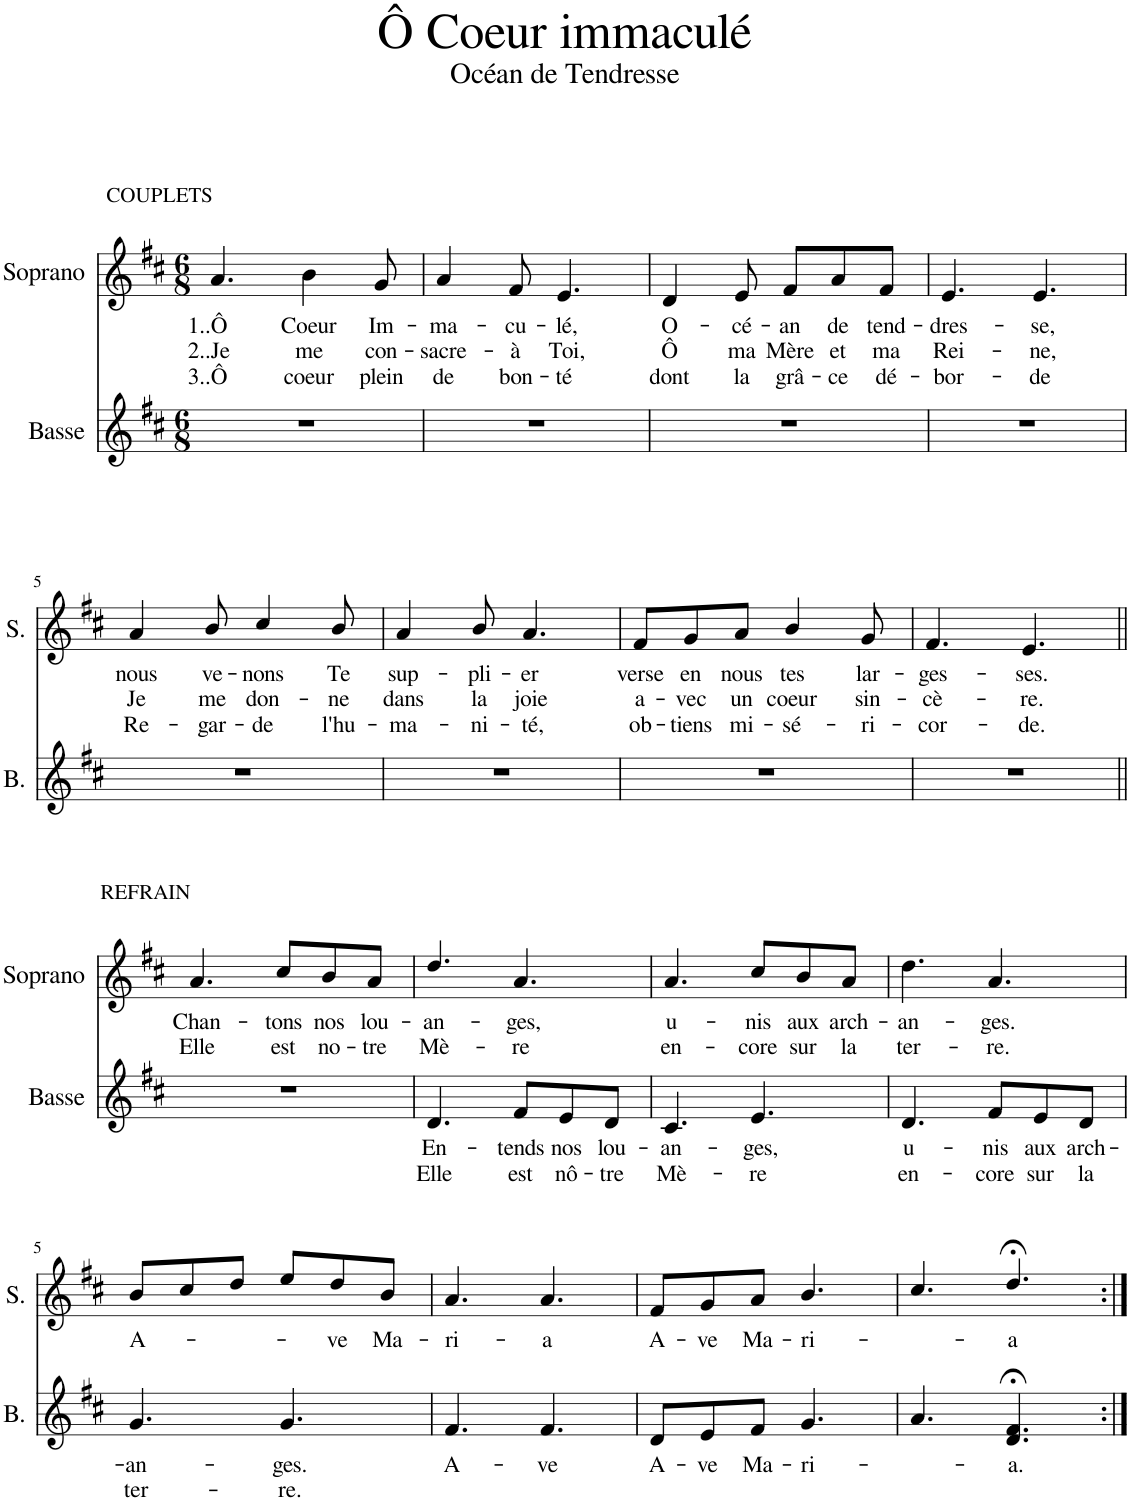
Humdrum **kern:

**kern	**text	**text	**kern	**text	**text	**text
*part2	*part2	*part2	*part1	*part1	*part1	*part1
*staff2	*staff2	*staff2	*staff1	*staff1	*staff1	*staff1
*I"Basse	*	*	*I"Soprano	*	*	*
*I'B.	*	*	*I'S.	*	*	*
*clefG2	*	*	*clefG2	*	*	*
*k[f#c#]	*	*	*k[f#c#]	*	*	*
*M6/8	*	*	*M6/8	*	*	*
=1	=1	=1	=1	=1	=1	=1
!	!	!	!LO:TX:a:t=COUPLETS	!	!	!
!	!	!	!	!LO:LY:b	!LO:LY:b	!LO:LY:b
2.r	.	.	4.a/	1..Ô	2..Je	3..Ô
!	!	!	!	!LO:LY:b	!LO:LY:b	!LO:LY:b
.	.	.	4b\	Coeur	me	coeur
!	!	!	!	!LO:LY:b	!LO:LY:b	!LO:LY:b
.	.	.	8g/	Im-	con-	plein
=2	=2	=2	=2	=2	=2	=2
!	!	!	!	!LO:LY:b	!LO:LY:b	!LO:LY:b
2.r	.	.	4a/	-ma-	-sacre-	de
!	!	!	!	!LO:LY:b	!LO:LY:b	!LO:LY:b
.	.	.	8f#/	-cu-	-à	bon-
!	!	!	!	!LO:LY:b	!LO:LY:b	!LO:LY:b
.	.	.	4.e/	-lé,	Toi,	-té
=3	=3	=3	=3	=3	=3	=3
!	!	!	!	!LO:LY:b	!LO:LY:b	!LO:LY:b
2.r	.	.	4d/	O-	Ô	dont
!	!	!	!	!LO:LY:b	!LO:LY:b	!LO:LY:b
.	.	.	8e/	-cé-	ma	la
!	!	!	!	!LO:LY:b	!LO:LY:b	!LO:LY:b
.	.	.	8f#/L	-an	Mère	grâ-
!	!	!	!	!LO:LY:b	!LO:LY:b	!LO:LY:b
.	.	.	8a/	de	et	-ce
!	!	!	!	!LO:LY:b	!LO:LY:b	!LO:LY:b
.	.	.	8f#/J	tend-	ma	dé-
=4	=4	=4	=4	=4	=4	=4
!	!	!	!	!LO:LY:b	!LO:LY:b	!LO:LY:b
2.r	.	.	4.e/	-dres-	Rei-	-bor-
!	!	!	!	!LO:LY:b	!LO:LY:b	!LO:LY:b
.	.	.	4.e/	-se,	-ne,	-de
!!LO:LB:g=z
=5	=5	=5	=5	=5	=5	=5
!	!	!	!	!LO:LY:b	!LO:LY:b	!LO:LY:b
2.r	.	.	4a/	nous	Je	Re-
!	!	!	!	!LO:LY:b	!LO:LY:b	!LO:LY:b
.	.	.	8b/	ve-	me	-gar-
!	!	!	!	!LO:LY:b	!LO:LY:b	!LO:LY:b
.	.	.	4cc#/	-nons	don-	-de
!	!	!	!	!LO:LY:b	!LO:LY:b	!LO:LY:b
.	.	.	8b/	Te	-ne	l'hu-
=6	=6	=6	=6	=6	=6	=6
!	!	!	!	!LO:LY:b	!LO:LY:b	!LO:LY:b
2.r	.	.	4a/	sup-	dans	-ma-
!	!	!	!	!LO:LY:b	!LO:LY:b	!LO:LY:b
.	.	.	8b/	-pli-	la	-ni-
!	!	!	!	!LO:LY:b	!LO:LY:b	!LO:LY:b
.	.	.	4.a/	-er	joie	-té,
=7	=7	=7	=7	=7	=7	=7
!	!	!	!	!LO:LY:b	!LO:LY:b	!LO:LY:b
2.r	.	.	8f#/L	verse	a-	ob-
!	!	!	!	!LO:LY:b	!LO:LY:b	!LO:LY:b
.	.	.	8g/	en	-vec	-tiens
!	!	!	!	!LO:LY:b	!LO:LY:b	!LO:LY:b
.	.	.	8a/J	nous	un	mi-
!	!	!	!	!LO:LY:b	!LO:LY:b	!LO:LY:b
.	.	.	4b/	tes	coeur	-sé-
!	!	!	!	!LO:LY:b	!LO:LY:b	!LO:LY:b
.	.	.	8g/	lar-	sin-	-ri-
=8	=8	=8	=8	=8	=8	=8
!	!	!	!	!LO:LY:b	!LO:LY:b	!LO:LY:b
2.r	.	.	4.f#/	-ges-	-cè-	-cor-
!	!	!	!	!LO:LY:b	!LO:LY:b	!LO:LY:b
.	.	.	4.e/	-ses.	-re.	-de.
!!LO:LB:g=z
=1||	=1||	=1||	=1||	=1||	=1||	=1||
!	!	!	!LO:TX:a:t=REFRAIN	!	!	!
!	!	!	!	!LO:LY:b	!LO:LY:b	!
2.r	.	.	4.a/	Chan-	Elle	.
!	!	!	!	!LO:LY:b	!LO:LY:b	!
.	.	.	8cc#/L	-tons	est	.
!	!	!	!	!LO:LY:b	!LO:LY:b	!
.	.	.	8b/	nos	no-	.
!	!	!	!	!LO:LY:b	!LO:LY:b	!
.	.	.	8a/J	lou-	-tre	.
=2	=2	=2	=2	=2	=2	=2
!	!LO:LY:b	!LO:LY:b	!	!LO:LY:b	!LO:LY:b	!
4.d/	En-	Elle	4.dd/	-an-	Mè-	.
!	!LO:LY:b	!LO:LY:b	!	!LO:LY:b	!LO:LY:b	!
8f#/L	-tends	est	4.a/	-ges,	-re	.
!	!LO:LY:b	!LO:LY:b	!	!	!	!
8e/	nos	nô-	.	.	.	.
!	!LO:LY:b	!LO:LY:b	!	!	!	!
8d/J	lou-	-tre	.	.	.	.
=3	=3	=3	=3	=3	=3	=3
!	!LO:LY:b	!LO:LY:b	!	!LO:LY:b	!LO:LY:b	!
4.c#/	-an-	Mè-	4.a/	u-	en-	.
!	!LO:LY:b	!LO:LY:b	!	!LO:LY:b	!LO:LY:b	!
4.e/	-ges,	-re	8cc#/L	-nis	-core	.
!	!	!	!	!LO:LY:b	!LO:LY:b	!
.	.	.	8b/	aux	sur	.
!	!	!	!	!LO:LY:b	!LO:LY:b	!
.	.	.	8a/J	arch-	la	.
=4	=4	=4	=4	=4	=4	=4
!	!LO:LY:b	!LO:LY:b	!	!LO:LY:b	!LO:LY:b	!
4.d/	u-	en-	4.dd\	-an-	ter-	.
!	!LO:LY:b	!LO:LY:b	!	!LO:LY:b	!LO:LY:b	!
8f#/L	-nis	-core	4.a/	-ges.	-re.	.
!	!LO:LY:b	!LO:LY:b	!	!	!	!
8e/	aux	sur	.	.	.	.
!	!LO:LY:b	!LO:LY:b	!	!	!	!
8d/J	arch-	la	.	.	.	.
!!LO:LB:g=z
=5	=5	=5	=5	=5	=5	=5
!	!LO:LY:b	!LO:LY:b	!	!LO:LY:b	!	!
4.g/	-an-	ter-	8b/L	A-	.	.
.	.	.	8cc#/	.	.	.
.	.	.	8dd/J	.	.	.
!	!LO:LY:b	!LO:LY:b	!	!	!	!
4.g/	-ges.	-re.	8ee/L	.	.	.
!	!	!	!	!LO:LY:b	!	!
.	.	.	8dd/	-ve	.	.
!	!	!	!	!LO:LY:b	!	!
.	.	.	8b/J	Ma-	.	.
=6	=6	=6	=6	=6	=6	=6
!	!LO:LY:b	!	!	!LO:LY:b	!	!
4.f#/	A-	.	4.a/	-ri-	.	.
!	!LO:LY:b	!	!	!LO:LY:b	!	!
4.f#/	-ve	.	4.a/	-a	.	.
=7	=7	=7	=7	=7	=7	=7
!	!LO:LY:b	!	!	!LO:LY:b	!	!
8d/L	A-	.	8f#/L	A-	.	.
!	!LO:LY:b	!	!	!LO:LY:b	!	!
8e/	-ve	.	8g/	-ve	.	.
!	!LO:LY:b	!	!	!LO:LY:b	!	!
8f#/J	Ma-	.	8a/J	Ma-	.	.
!	!LO:LY:b	!	!	!LO:LY:b	!	!
4.g/	-ri-	.	4.b/	-ri-	.	.
=8	=8	=8	=8	=8	=8	=8
4.a/	.	.	4.cc#/	.	.	.
!	!LO:LY:b	!	!	!LO:LY:b	!	!
4.d/;< 4.f#/;<	-a.	.	4.dd;</	-a	.	.
=:|!	=:|!	=:|!	=:|!	=:|!	=:|!	=:|!
*-	*-	*-	*-	*-	*-	*-
